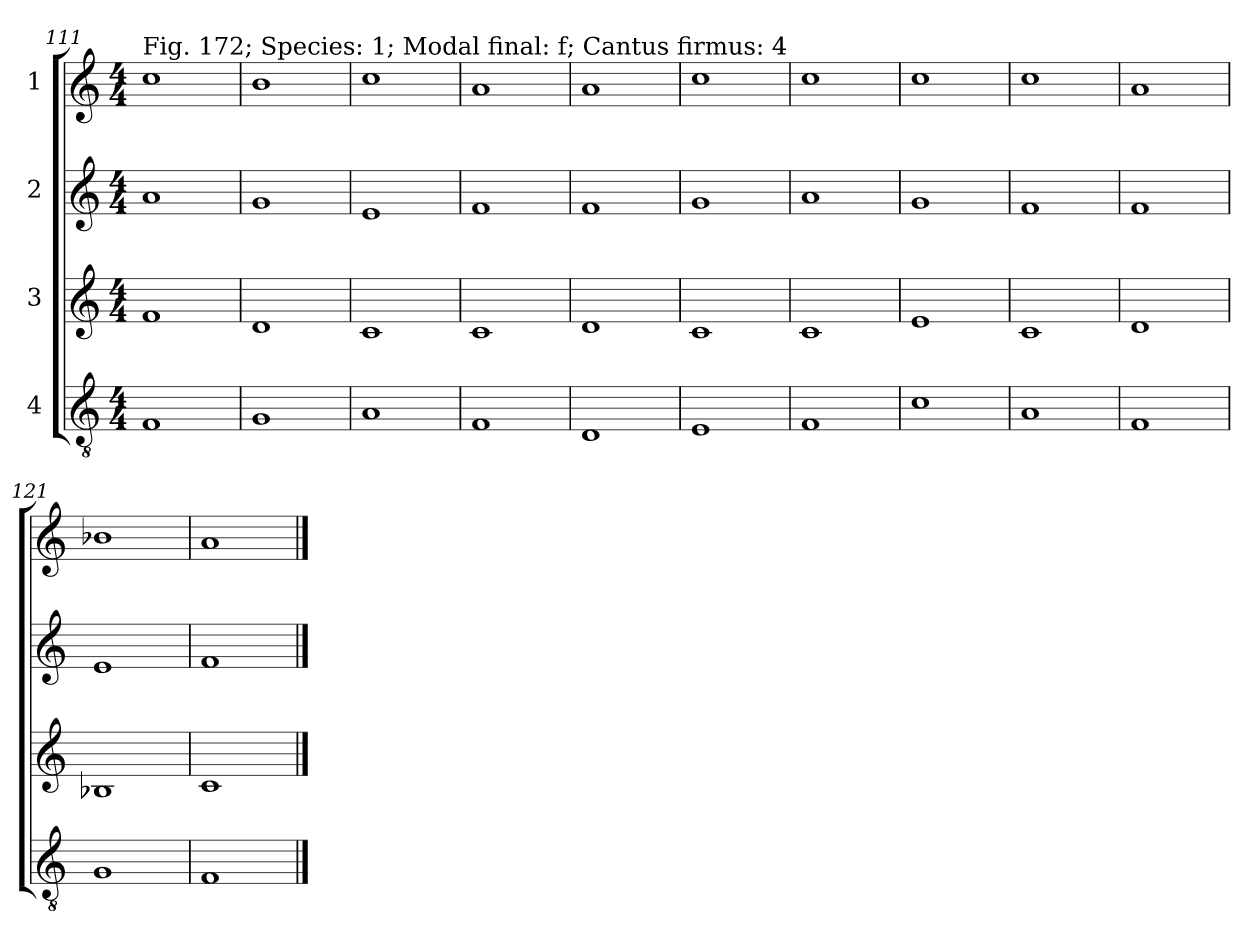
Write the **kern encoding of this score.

**kern	**kern	**kern	**kern
*part4	*part3	*part2	*part1
*staff4	*staff3	*staff2	*staff1
*I"4	*I"3	*I"2	*I"1
!!LO:LB:g=z
*clefGv2	*clefG2	*clefG2	*clefG2
*k[]	*k[]	*k[]	*k[]
*M4/4	*M4/4	*M4/4	*M4/4
=111	=111	=111	=111
!	!	!	!LO:TX:a:t=Fig. 172; Species&colon; 1; Modal final&colon; f; Cantus firmus&colon; 4
1F	1f	1a	1cc
=112	=112	=112	=112
1G	1d	1g	1b
=113	=113	=113	=113
1A	1c	1e	1cc
=114	=114	=114	=114
1F	1c	1f	1a
=115	=115	=115	=115
1D	1d	1f	1a
=116	=116	=116	=116
1E	1c	1g	1cc
=117	=117	=117	=117
1F	1c	1a	1cc
=118	=118	=118	=118
1c	1e	1g	1cc
=119	=119	=119	=119
1A	1c	1f	1cc
=120	=120	=120	=120
1F	1d	1f	1a
=121	=121	=121	=121
1G	1B-X	1e	1b-X
=122	=122	=122	=122
1F	1c	1f	1a
==	==	==	==
*-	*-	*-	*-
